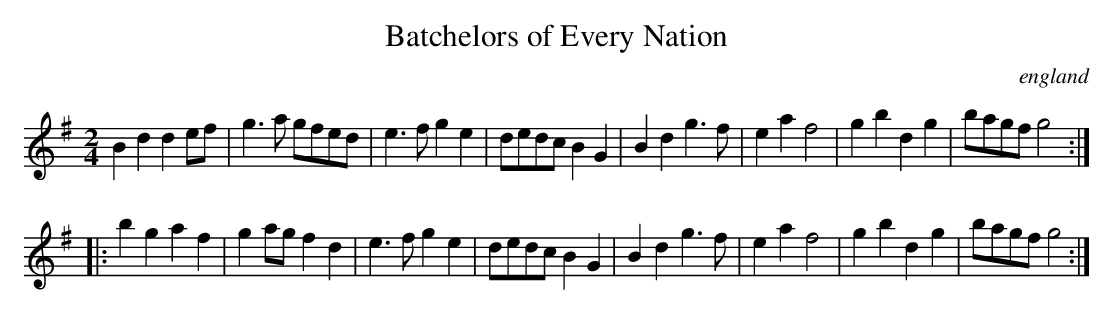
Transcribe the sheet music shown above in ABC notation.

X:1
T:Batchelors of Every Nation
O:england
M:2/4
L:1/8
K:G
B2d2 d2ef | g3a gfed | e3f g2e2 | dedc B2G2 | \
B2d2 g3f | e2a2f4 | g2b2 d2g2 | bagf g4 :|
|:b2g2 a2f2 |g2ag f2d2 | e3f g2e2 |dedc B2G2 |\
B2d2 g3f | e2a2f4 | g2b2 d2g2 | bagf g4 :|
